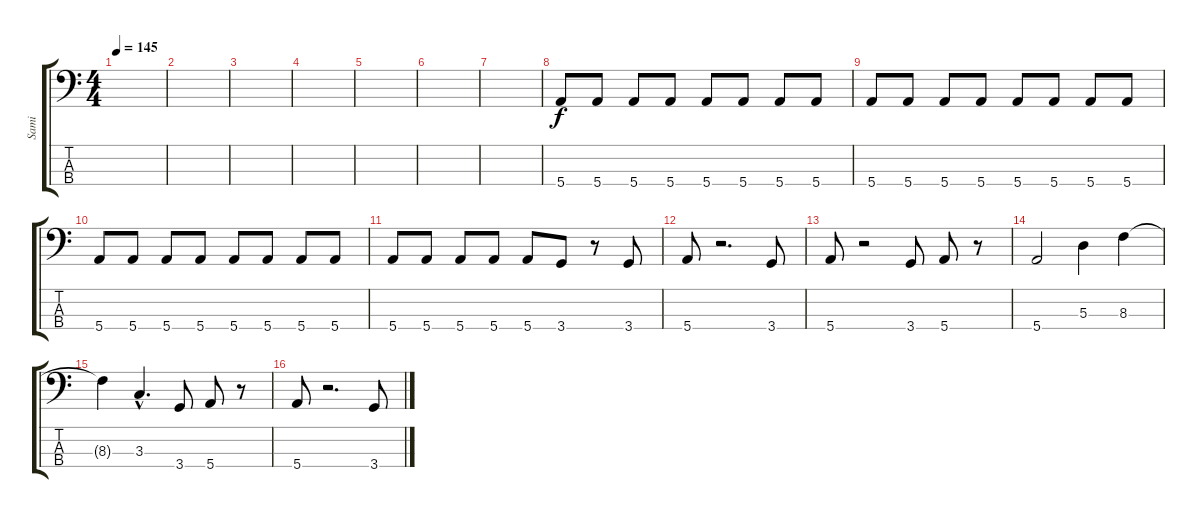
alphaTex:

\track ("Sami" "Sami") {instrument electricbasspick}
\staff {score tabs}
\tuning (G2 D2 A1 E1) {hide}
\ts (4 4)
\tempo 145
\clef f4
\ks c
|
|
|
|
|
|
|
5.4.8 5.4.8 5.4.8 5.4.8 5.4.8 5.4.8 5.4.8 5.4.8 |
5.4.8 5.4.8 5.4.8 5.4.8 5.4.8 5.4.8 5.4.8 5.4.8 |
5.4.8 5.4.8 5.4.8 5.4.8 5.4.8 5.4.8 5.4.8 5.4.8 |
5.4.8 5.4.8 5.4.8 5.4.8 5.4.8 3.4.8 r.8 3.4.8 |
5.4.8 r.2{d} 3.4.8 |
5.4.8 r.2 3.4.8 5.4.8 r.8 |
5.4.2 5.3.4 8.3.4 |
8.3{t}.4 3.3{hac}.4{d} 3.4.8 5.4.8 r.8 |
5.4.8 r.2{d} 3.4.8
